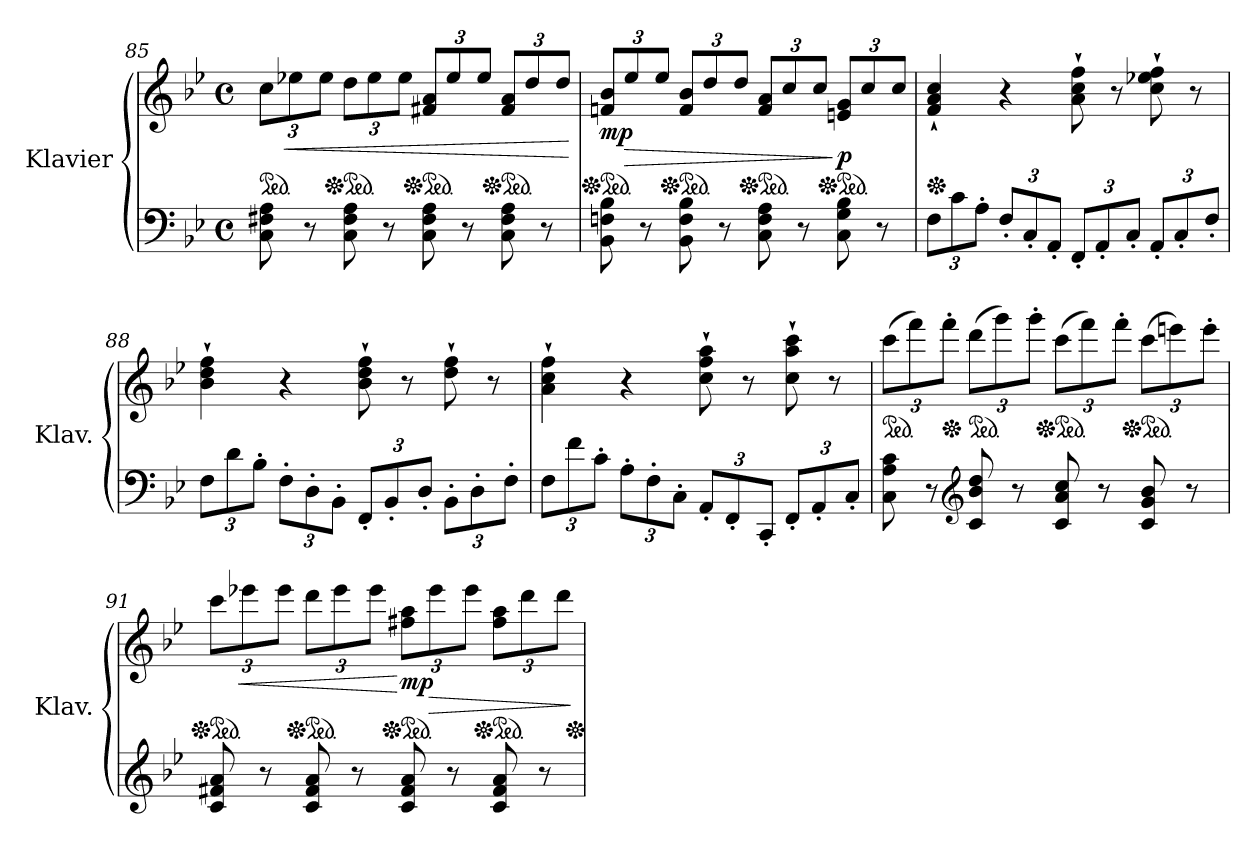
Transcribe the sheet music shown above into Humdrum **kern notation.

**kern	**kern	**dynam
*part1	*part1	*part1
*staff2	*staff1	*staff1/2
*I"Klavier	*	*
*I'Klav.	*	*
*clefF4	*clefG2	*
*k[b-e-]	*k[b-e-]	*
*M4/4	*M4/4	*
*met(c)	*met(c)	*
*	*ped	*
*	*Xbrackettup	*
=85	=85	=85
8C\ 8F#X\ 8A\	12cc\L	.
!	!	!LO:HP:b
.	12ee-X\	<
8r	.	.
.	12ee-\J	.
*	*Xped	*
*	*ped	*
8C\ 8F#\ 8A\	12dd\L	.
.	12ee-\	.
8r	.	.
.	12ee-\J	.
*	*Xped	*
*	*ped	*
8C\ 8F#\ 8A\	12f#X/ 12a/L	.
.	12ee-/	.
8r	.	.
.	12ee-/J	.
*	*Xped	*
*	*ped	*
8C\ 8F#\ 8A\	12f#/ 12a/L	.
.	12dd/	.
8r	.	.
.	12dd/J	.
.	.	[
=86	=86	=86
*	*Xped	*
*	*ped	*
!	!	!LO:DY:b
8BB-\ 8Fn\ 8B-\	12fn/ 12b-/L	mp
!	!	!LO:HP:b
.	12ee-/	>
8r	.	.
.	12ee-/J	.
*	*Xped	*
*	*ped	*
8BB-\ 8F\ 8B-\	12f/ 12b-/L	.
.	12dd/	.
8r	.	.
.	12dd/J	.
*	*Xped	*
*	*ped	*
8C\ 8F\ 8A\	12f/ 12a/L	.
.	12cc/	.
8r	.	.
.	12cc/J	.
*	*Xped	*
*	*ped	*
!	!	!LO:DY:n=1:b
8C\ 8G\ 8B-\	12en/ 12g/L	] p
.	12cc/	.
8r	.	.
.	12cc/J	.
!!LO:PB:g=z
=87	=87	=87
*Xbrackettup	*	*
*	*Xped	*
12F\L	4f/` 4a/` 4cc/`	.
12c\	.	.
12A'\J	.	.
12F'/L	4r	.
12C'/	.	.
12AA'/J	.	.
12FF'/L	8a\` 8cc\` 8ff\`	.
12AA'/	.	.
.	8r	.
12C'/J	.	.
12AA'/L	8cc\` 8ee-X\` 8ff\`	.
12C'/	.	.
.	8r	.
12F'/J	.	.
=88	=88	=88
12F\L	4b-\` 4dd\` 4ff\`	.
12d\	.	.
12B-'\J	.	.
12F'\L	4r	.
12D'\	.	.
12BB-'\J	.	.
12FF'/L	8b-\` 8dd\` 8ff\`	.
12BB-'/	.	.
.	8r	.
12D'/J	.	.
12BB-'\L	8dd\` 8ff\`	.
12D'\	.	.
.	8r	.
12F'\J	.	.
=89	=89	=89
12F\L	4a\` 4cc\` 4ff\`	.
12f\	.	.
12c'\J	.	.
12A'\L	4r	.
12F'\	.	.
12C'\J	.	.
12AA'/L	8cc\` 8ff\` 8aa\`	.
12FF'/	.	.
.	8r	.
12CC'/J	.	.
12FF'/L	8cc\` 8aa\` 8ccc\`	.
12AA'/	.	.
.	8r	.
12C'/J	.	.
=90	=90	=90
*	*ped	*
8C\ 8A\ 8c\	(>12ccc\L	.
.	12fff\)	.
8r	.	.
*	*Xped	*
.	12fff'\J	.
*clefG2	*	*
*	*ped	*
8c/ 8b-/ 8dd/	(>12ddd\L	.
.	12ggg\)	.
8r	.	.
.	12ggg'\J	.
*	*Xped	*
*	*ped	*
8c/ 8a/ 8cc/	(>12ccc\L	.
.	12fff\)	.
8r	.	.
.	12fff'\J	.
*	*Xped	*
*	*ped	*
8c/ 8g/ 8b-/	(>12ccc\L	.
.	12eeen\)	.
8r	.	.
.	12eee'\J	.
!!LO:LB:g=z
=91	=91	=91
*	*Xped	*
*	*ped	*
8c/ 8f#X/ 8a/	12ccc\L	.
!	!	!LO:HP:b
.	12eee-X\	<
8r	.	.
.	12eee-\J	.
*	*Xped	*
*	*ped	*
8c/ 8f#/ 8a/	12ddd\L	.
.	12eee-\	.
8r	.	.
.	12eee-\J	.
*	*Xped	*
*	*ped	*
!	!	!LO:DY:n=1:b
8c/ 8f#/ 8a/	12ff#X\ 12aa\L	[ mp
!	!	!LO:HP:b
.	12eee-\	>
8r	.	.
.	12eee-\J	.
*	*Xped	*
*	*ped	*
8c/ 8f#/ 8a/	12ff#\ 12aa\L	.
.	12ddd\	.
8r	.	.
.	12ddd\J	.
.	.	]
*	*Xped	*
=	=	=
*-	*-	*-
